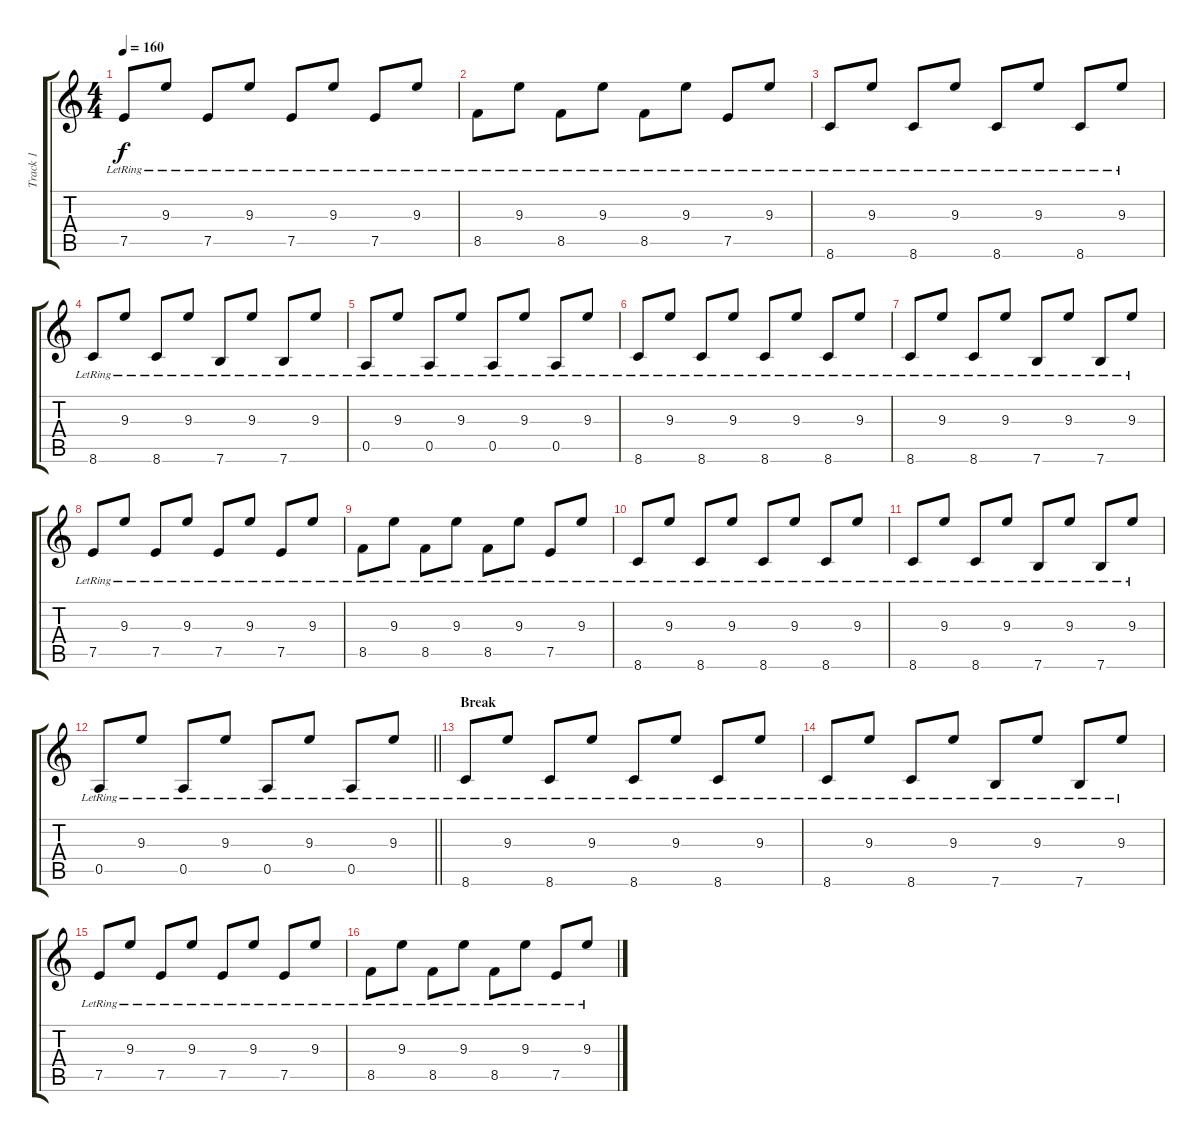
\track ("Track 1" "Track 1") {instrument electricguitarclean}
\staff {score tabs}
\tuning (E4 B3 G3 D3 A2 E2) {hide}
\ts (4 4)
\tempo 160
\clef g2
\ks c
7.5{lr}.8{dy f} 9.3{lr}.8 7.5{lr}.8 9.3{lr}.8 7.5{lr}.8 9.3{lr}.8 7.5{lr}.8 9.3{lr}.8 |
8.5{lr}.8 9.3{lr}.8 8.5{lr}.8 9.3{lr}.8 8.5{lr}.8 9.3{lr}.8 7.5{lr}.8 9.3{lr}.8 |
8.6{lr}.8 9.3{lr}.8 8.6{lr}.8 9.3{lr}.8 8.6{lr}.8 9.3{lr}.8 8.6{lr}.8 9.3{lr}.8 |
8.6{lr}.8 9.3{lr}.8 8.6{lr}.8 9.3{lr}.8 7.6{lr}.8 9.3{lr}.8 7.6{lr}.8 9.3{lr}.8 |
0.5{lr}.8 9.3{lr}.8 0.5{lr}.8 9.3{lr}.8 0.5{lr}.8 9.3{lr}.8 0.5{lr}.8 9.3{lr}.8 |
8.6{lr}.8 9.3{lr}.8 8.6{lr}.8 9.3{lr}.8 8.6{lr}.8 9.3{lr}.8 8.6{lr}.8 9.3{lr}.8 |
8.6{lr}.8 9.3{lr}.8 8.6{lr}.8 9.3{lr}.8 7.6{lr}.8 9.3{lr}.8 7.6{lr}.8 9.3{lr}.8 |
7.5{lr}.8 9.3{lr}.8 7.5{lr}.8 9.3{lr}.8 7.5{lr}.8 9.3{lr}.8 7.5{lr}.8 9.3{lr}.8 |
8.5{lr}.8 9.3{lr}.8 8.5{lr}.8 9.3{lr}.8 8.5{lr}.8 9.3{lr}.8 7.5{lr}.8 9.3{lr}.8 |
8.6{lr}.8 9.3{lr}.8 8.6{lr}.8 9.3{lr}.8 8.6{lr}.8 9.3{lr}.8 8.6{lr}.8 9.3{lr}.8 |
8.6{lr}.8 9.3{lr}.8 8.6{lr}.8 9.3{lr}.8 7.6{lr}.8 9.3{lr}.8 7.6{lr}.8 9.3{lr}.8 |
\barLineRight lightlight
0.5{lr}.8 9.3{lr}.8 0.5{lr}.8 9.3{lr}.8 0.5{lr}.8 9.3{lr}.8 0.5{lr}.8 9.3{lr}.8 |
\section ("" "Break")
8.6{lr}.8 9.3{lr}.8 8.6{lr}.8 9.3{lr}.8 8.6{lr}.8 9.3{lr}.8 8.6{lr}.8 9.3{lr}.8 |
8.6{lr}.8 9.3{lr}.8 8.6{lr}.8 9.3{lr}.8 7.6{lr}.8 9.3{lr}.8 7.6{lr}.8 9.3{lr}.8 |
7.5{lr}.8 9.3{lr}.8 7.5{lr}.8 9.3{lr}.8 7.5{lr}.8 9.3{lr}.8 7.5{lr}.8 9.3{lr}.8 |
8.5{lr}.8 9.3{lr}.8 8.5{lr}.8 9.3{lr}.8 8.5{lr}.8 9.3{lr}.8 7.5{lr}.8 9.3{lr}.8
